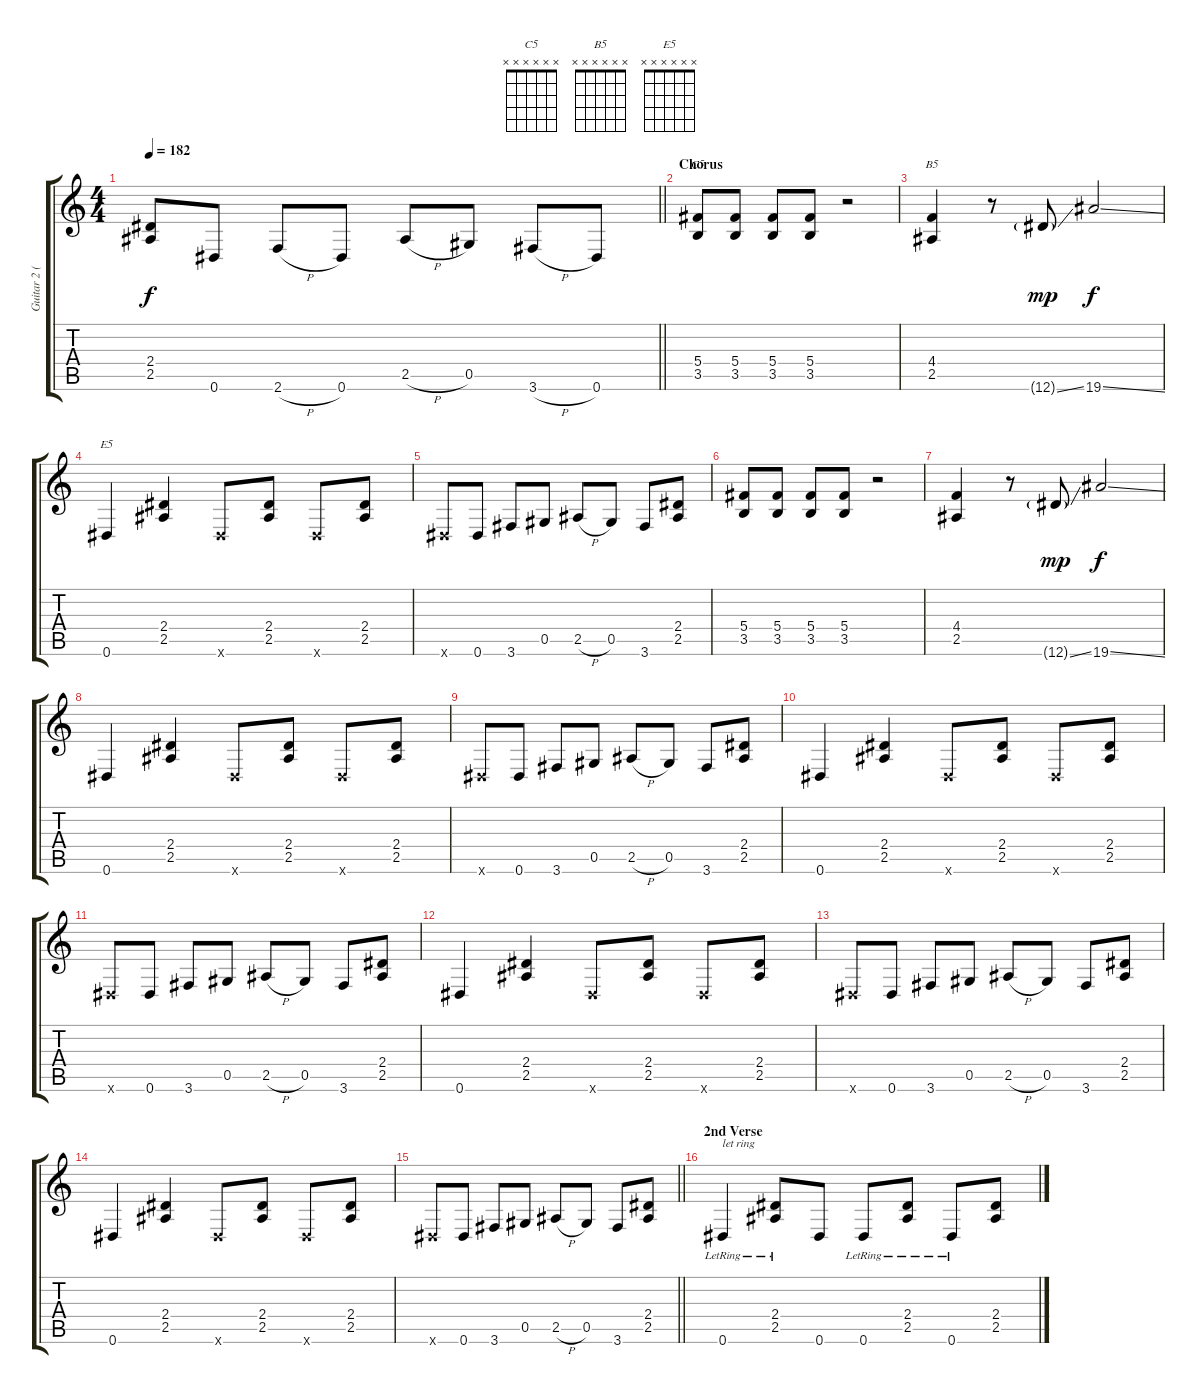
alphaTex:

\track ("Guitar 2 (Slash)" "Guitar 2 (") {instrument overdrivenguitar}
\staff {score tabs}
\tuning (Eb4 Bb3 Gb3 Db3 Ab2 Eb2) {hide}
\chord ("C5" x x x x x x)
\chord ("B5" x x x x x x)
\chord ("E5" x x x x x x)
\ts (4 4)
\tempo 182
\clef g2
\barLineRight lightlight
\ks c
(2.4{t} 2.5{t}).8{dy f} 0.6.8 2.6{h}.8 0.6.8 2.5{h}.8 0.5.8 3.6{h}.8 0.6.8 |
\section ("" "Chorus")
(5.4 3.5).8{ch "C5"} (5.4 3.5).8 (5.4 3.5).8 (5.4 3.5).8 r.2 |
(4.4 2.5).4{ch "B5"} r.8 12.6{ss g}.8{dy mp} 19.6{ss}.2{dy f} |
0.6.4{ch "E5"} (2.4 2.5).4 0.6{x}.8 (2.4 2.5).8 0.6{x}.8 (2.4 2.5).8 |
0.6{x}.8 0.6.8 3.6.8 0.5.8 2.5{h}.8 0.5.8 3.6.8 (2.4 2.5).8 |
(5.4 3.5).8 (5.4 3.5).8 (5.4 3.5).8 (5.4 3.5).8 r.2 |
(4.4 2.5).4 r.8 12.6{ss g}.8{dy mp} 19.6{ss}.2{dy f} |
0.6.4 (2.4 2.5).4 0.6{x}.8 (2.4 2.5).8 0.6{x}.8 (2.4 2.5).8 |
0.6{x}.8 0.6.8 3.6.8 0.5.8 2.5{h}.8 0.5.8 3.6.8 (2.4 2.5).8 |
0.6.4 (2.4 2.5).4 0.6{x}.8 (2.4 2.5).8 0.6{x}.8 (2.4 2.5).8 |
0.6{x}.8 0.6.8 3.6.8 0.5.8 2.5{h}.8 0.5.8 3.6.8 (2.4 2.5).8 |
0.6.4 (2.4 2.5).4 0.6{x}.8 (2.4 2.5).8 0.6{x}.8 (2.4 2.5).8 |
0.6{x}.8 0.6.8 3.6.8 0.5.8 2.5{h}.8 0.5.8 3.6.8 (2.4 2.5).8 |
0.6.4 (2.4 2.5).4 0.6{x}.8 (2.4 2.5).8 0.6{x}.8 (2.4 2.5).8 |
\barLineRight lightlight
0.6{x}.8 0.6.8 3.6.8 0.5.8 2.5{h}.8 0.5.8 3.6.8 (2.4 2.5).8 |
\section ("" "2nd Verse")
0.6{lr}.4{txt "let ring"} (2.4{lr} 2.5{lr}).8 0.6.8 0.6{lr}.8 (2.4{lr} 2.5{lr}).8 0.6{lr}.8 (2.4 2.5).8
